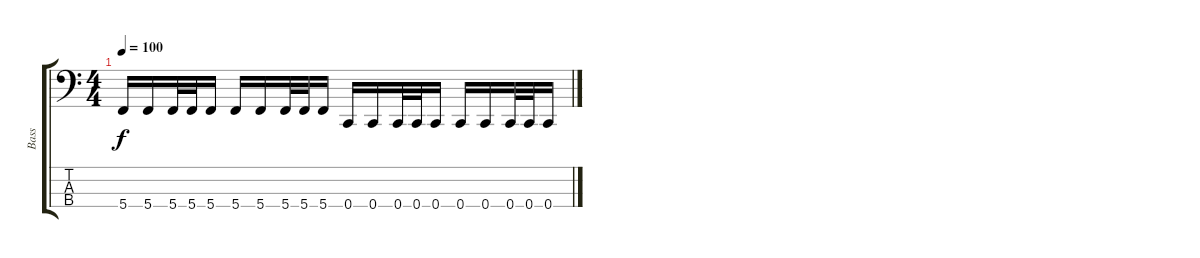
\track ("Bass" "Bass") {instrument electricbasspick}
\staff {score tabs}
\tuning (F2 C2 G1 C1) {hide}
\ts (4 4)
\tempo 100
\clef f4
\ks c
5.4.16{dy f} 5.4.16 5.4.32 5.4.32 5.4.16 5.4.16 5.4.16 5.4.32 5.4.32 5.4.16 0.4.16 0.4.16 0.4.32 0.4.32 0.4.16 0.4.16 0.4.16 0.4.32 0.4.32 0.4.16
